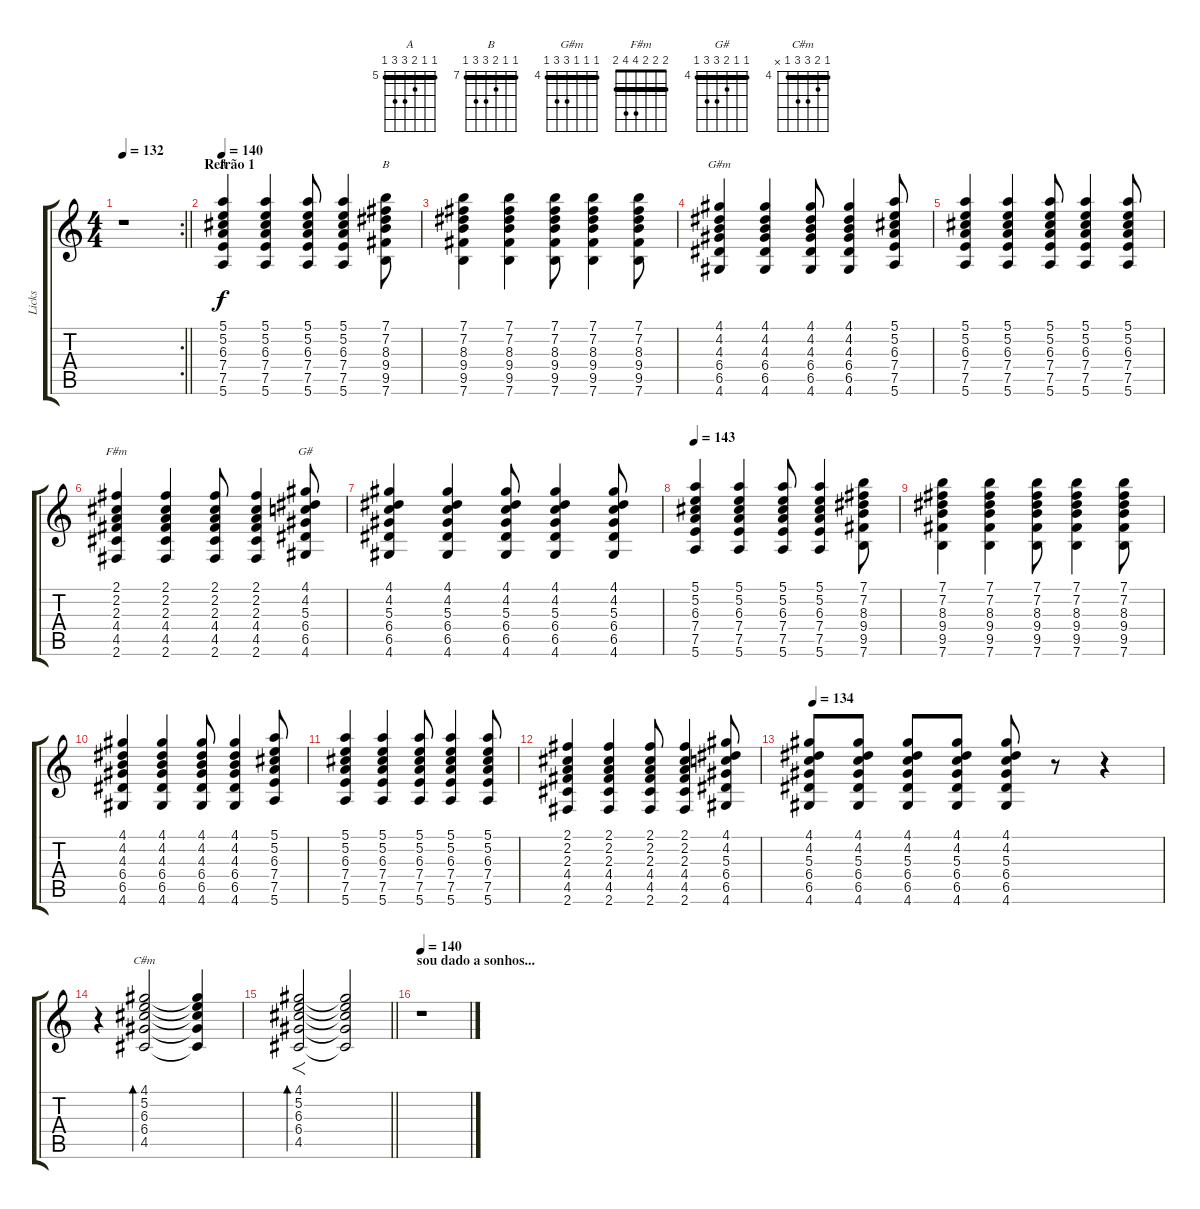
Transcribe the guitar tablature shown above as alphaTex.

\track ("Licks" "Licks") {instrument acousticguitarsteel}
\staff {score tabs}
\tuning (E4 B3 G3 D3 A2 E2) {hide}
\chord ("A" 5 5 6 7 7 5) {firstfret 5 barre 5}
\chord ("B" 7 7 8 9 9 7) {firstfret 7 barre 7}
\chord ("G#m" 4 4 4 6 6 4) {firstfret 4 barre 4}
\chord ("F#m" 2 2 2 4 4 2) {barre 2}
\chord ("G#" 4 4 5 6 6 4) {firstfret 4 barre 4}
\chord ("C#m" 4 5 6 6 4 x) {firstfret 4 barre 4}
\rc 2
\ts (4 4)
\tempo 132
\clef g2
\barLineRight lightlight
\ks c
r.1{dy f} |
\section ("" "Refrão 1")
\tempo 140
(5.1 5.2 6.3 7.4 7.5 5.6).4{ch "A"} (5.1 5.2 6.3 7.4 7.5 5.6).4 (5.1 5.2 6.3 7.4 7.5 5.6).8 (5.1 5.2 6.3 7.4 7.5 5.6).4 (7.1 7.2 8.3 9.4 9.5 7.6).8{ch "B"} |
(7.1 7.2 8.3 9.4 9.5 7.6).4 (7.1 7.2 8.3 9.4 9.5 7.6).4 (7.1 7.2 8.3 9.4 9.5 7.6).8 (7.1 7.2 8.3 9.4 9.5 7.6).4 (7.1 7.2 8.3 9.4 9.5 7.6).8 |
(4.1 4.2 4.3 6.4 6.5 4.6).4{ch "G#m"} (4.1 4.2 4.3 6.4 6.5 4.6).4 (4.1 4.2 4.3 6.4 6.5 4.6).8 (4.1 4.2 4.3 6.4 6.5 4.6).4 (5.1 5.2 6.3 7.4 7.5 5.6).8 |
(5.1 5.2 6.3 7.4 7.5 5.6).4 (5.1 5.2 6.3 7.4 7.5 5.6).4 (5.1 5.2 6.3 7.4 7.5 5.6).8 (5.1 5.2 6.3 7.4 7.5 5.6).4 (5.1 5.2 6.3 7.4 7.5 5.6).8 |
(2.1 2.2 2.3 4.4 4.5 2.6).4{ch "F#m"} (2.1 2.2 2.3 4.4 4.5 2.6).4 (2.1 2.2 2.3 4.4 4.5 2.6).8 (2.1 2.2 2.3 4.4 4.5 2.6).4 (4.1 4.2 5.3 6.4 6.5 4.6).8{ch "G#"} |
(4.1 4.2 5.3 6.4 6.5 4.6).4 (4.1 4.2 5.3 6.4 6.5 4.6).4 (4.1 4.2 5.3 6.4 6.5 4.6).8 (4.1 4.2 5.3 6.4 6.5 4.6).4 (4.1 4.2 5.3 6.4 6.5 4.6).8 |
\tempo 143
(5.1 5.2 6.3 7.4 7.5 5.6).4 (5.1 5.2 6.3 7.4 7.5 5.6).4 (5.1 5.2 6.3 7.4 7.5 5.6).8 (5.1 5.2 6.3 7.4 7.5 5.6).4 (7.1 7.2 8.3 9.4 9.5 7.6).8 |
(7.1 7.2 8.3 9.4 9.5 7.6).4 (7.1 7.2 8.3 9.4 9.5 7.6).4 (7.1 7.2 8.3 9.4 9.5 7.6).8 (7.1 7.2 8.3 9.4 9.5 7.6).4 (7.1 7.2 8.3 9.4 9.5 7.6).8 |
(4.1 4.2 4.3 6.4 6.5 4.6).4 (4.1 4.2 4.3 6.4 6.5 4.6).4 (4.1 4.2 4.3 6.4 6.5 4.6).8 (4.1 4.2 4.3 6.4 6.5 4.6).4 (5.1 5.2 6.3 7.4 7.5 5.6).8 |
(5.1 5.2 6.3 7.4 7.5 5.6).4 (5.1 5.2 6.3 7.4 7.5 5.6).4 (5.1 5.2 6.3 7.4 7.5 5.6).8 (5.1 5.2 6.3 7.4 7.5 5.6).4 (5.1 5.2 6.3 7.4 7.5 5.6).8 |
(2.1 2.2 2.3 4.4 4.5 2.6).4 (2.1 2.2 2.3 4.4 4.5 2.6).4 (2.1 2.2 2.3 4.4 4.5 2.6).8 (2.1 2.2 2.3 4.4 4.5 2.6).4 (4.1 4.2 5.3 6.4 6.5 4.6).8 |
\tempo 134
(4.1 4.2 5.3 6.4 6.5 4.6).8 (4.1 4.2 5.3 6.4 6.5 4.6).8 (4.1 4.2 5.3 6.4 6.5 4.6).8 (4.1 4.2 5.3 6.4 6.5 4.6).8 (4.1 4.2 5.3 6.4 6.5 4.6).8 r.8 r.4 |
r.4 (4.1 5.2 6.3 6.4 4.5).2{bd 60 ch "C#m"} (4.1{t} 5.2{t} 6.3{t} 6.4{t} 4.5{t}).4 |
\barLineRight lightlight
(4.1 5.2 6.3 6.4 4.5).2{f bd 480} (4.1{t} 5.2{t} 6.3{t} 6.4{t} 4.5{t}).2 |
\section ("" "sou dado a sonhos...")
\tempo 140
r.1
